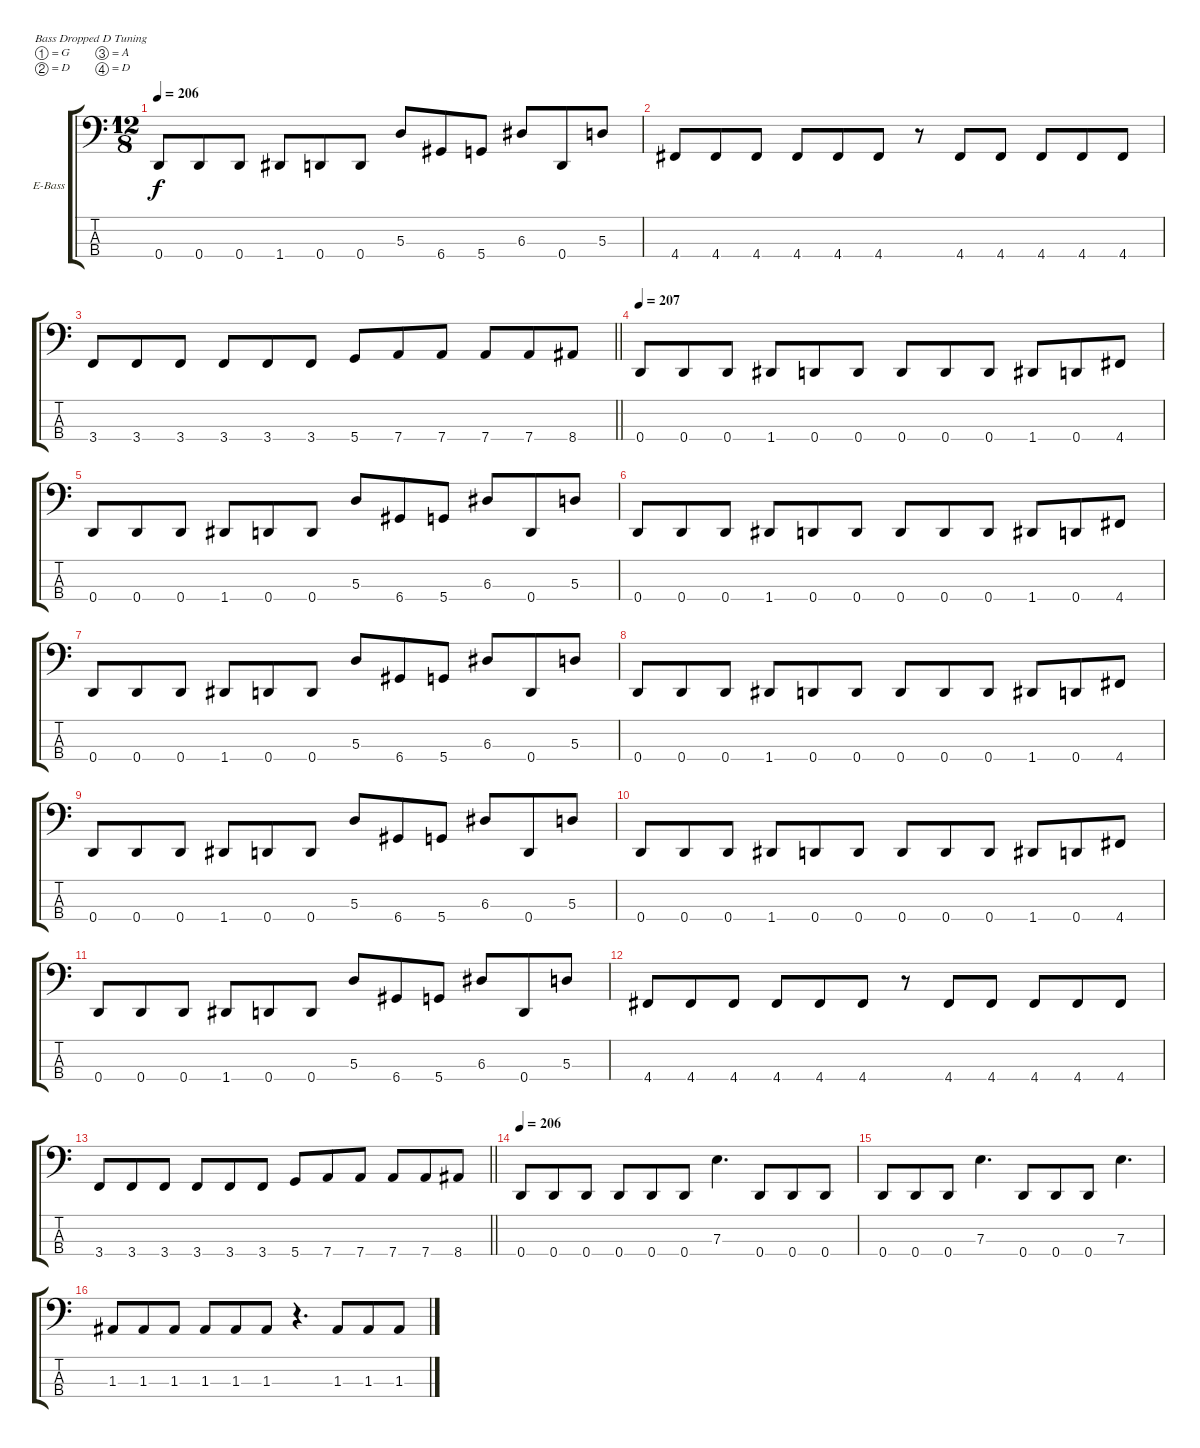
\bracketExtendMode groupsimilarinstruments
\firstSystemTrackNameOrientation horizontal
\otherSystemsTrackNameOrientation horizontal
\track ("Bass" "E-Bass") {instrument electricbasspick}
\staff {score tabs}
\tuning (G2 D2 A1 D1)
\ts (12 8)
\tempo 206
\clef f4
\ks c
0.4.8{dy f} 0.4.8 0.4.8 1.4.8 0.4.8 0.4.8 5.3.8 6.4.8 5.4.8 6.3.8 0.4.8 5.3.8 |
4.4.8 4.4.8 4.4.8 4.4.8 4.4.8 4.4.8 r.8 4.4.8 4.4.8 4.4.8 4.4.8 4.4.8 |
\barLineRight lightlight
3.4.8 3.4.8 3.4.8 3.4.8 3.4.8 3.4.8 5.4.8 7.4.8 7.4.8 7.4.8 7.4.8 8.4.8 |
\tempo 207
0.4.8 0.4.8 0.4.8 1.4.8 0.4.8 0.4.8 0.4.8 0.4.8 0.4.8 1.4.8 0.4.8 4.4.8 |
0.4.8 0.4.8 0.4.8 1.4.8 0.4.8 0.4.8 5.3.8 6.4.8 5.4.8 6.3.8 0.4.8 5.3.8 |
0.4.8 0.4.8 0.4.8 1.4.8 0.4.8 0.4.8 0.4.8 0.4.8 0.4.8 1.4.8 0.4.8 4.4.8 |
0.4.8 0.4.8 0.4.8 1.4.8 0.4.8 0.4.8 5.3.8 6.4.8 5.4.8 6.3.8 0.4.8 5.3.8 |
0.4.8 0.4.8 0.4.8 1.4.8 0.4.8 0.4.8 0.4.8 0.4.8 0.4.8 1.4.8 0.4.8 4.4.8 |
0.4.8 0.4.8 0.4.8 1.4.8 0.4.8 0.4.8 5.3.8 6.4.8 5.4.8 6.3.8 0.4.8 5.3.8 |
0.4.8 0.4.8 0.4.8 1.4.8 0.4.8 0.4.8 0.4.8 0.4.8 0.4.8 1.4.8 0.4.8 4.4.8 |
0.4.8 0.4.8 0.4.8 1.4.8 0.4.8 0.4.8 5.3.8 6.4.8 5.4.8 6.3.8 0.4.8 5.3.8 |
4.4.8 4.4.8 4.4.8 4.4.8 4.4.8 4.4.8 r.8 4.4.8 4.4.8 4.4.8 4.4.8 4.4.8 |
\barLineRight lightlight
3.4.8 3.4.8 3.4.8 3.4.8 3.4.8 3.4.8 5.4.8 7.4.8 7.4.8 7.4.8 7.4.8 8.4.8 |
\tempo 206
0.4.8 0.4.8 0.4.8 0.4.8 0.4.8 0.4.8 7.3.4{d} 0.4.8 0.4.8 0.4.8 |
0.4.8 0.4.8 0.4.8 7.3.4{d} 0.4.8 0.4.8 0.4.8 7.3.4{d} |
1.3.8 1.3.8 1.3.8 1.3.8 1.3.8 1.3.8 r.4{d} 1.3.8 1.3.8 1.3.8
